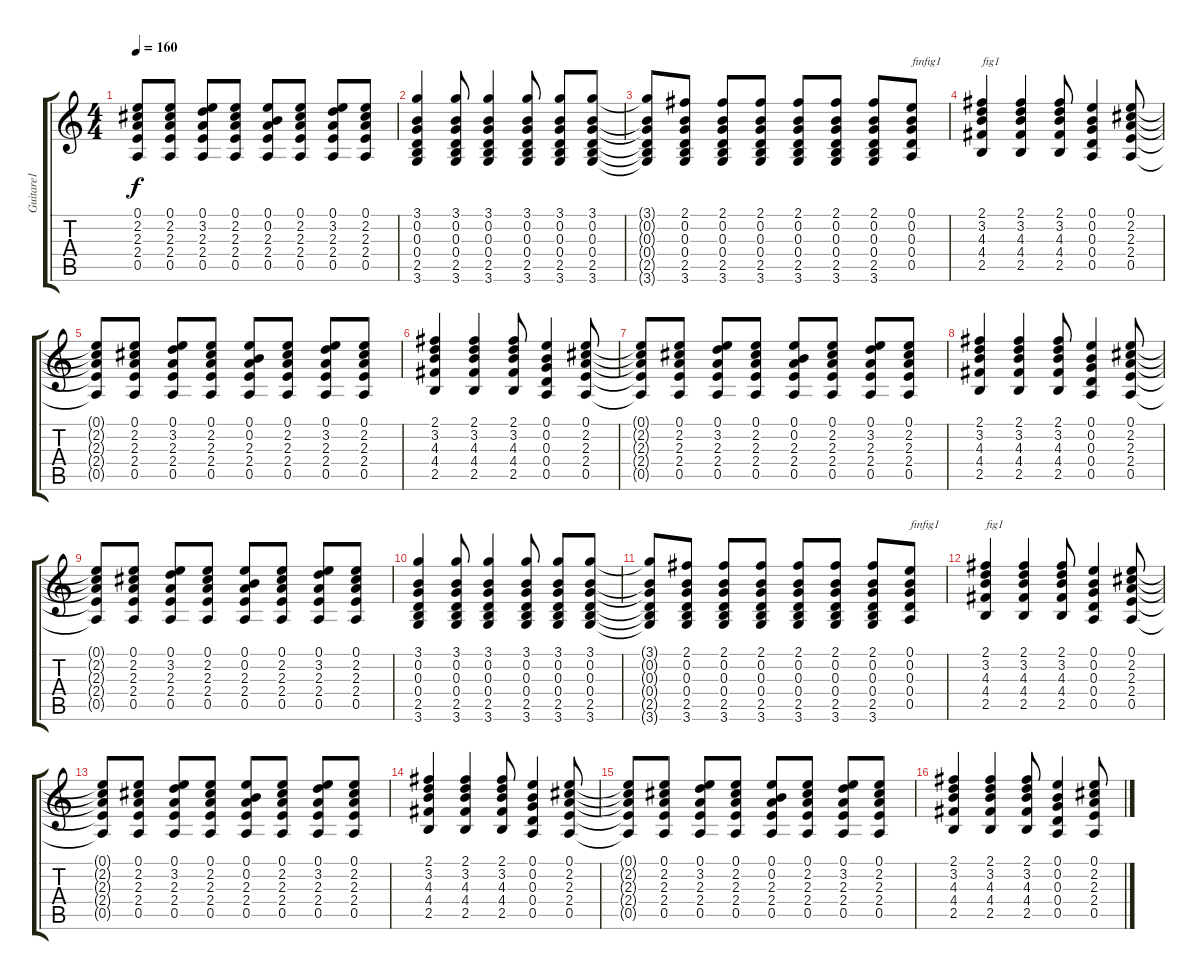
\track ("Guitare1" "Guitare1") {instrument electricguitarclean}
\staff {score tabs}
\tuning (E4 B3 G3 D3 A2 E2) {hide}
\ts (4 4)
\tempo 160
\clef g2
\ks c
(0.1{t} 2.2{t} 2.3{t} 2.4{t} 0.5{t}).8{dy f} (0.1 2.2 2.3 2.4 0.5).8 (0.1 3.2 2.3 2.4 0.5).8 (0.1 2.2 2.3 2.4 0.5).8 (0.1 0.2 2.3 2.4 0.5).8 (0.1 2.2 2.3 2.4 0.5).8 (0.1 3.2 2.3 2.4 0.5).8 (0.1 2.2 2.3 2.4 0.5).8 |
(3.1 0.2 0.3 0.4 2.5 3.6).4 (3.1 0.2 0.3 0.4 2.5 3.6).8 (3.1 0.2 0.3 0.4 2.5 3.6).4 (3.1 0.2 0.3 0.4 2.5 3.6).8 (3.1 0.2 0.3 0.4 2.5 3.6).8 (3.1 0.2 0.3 0.4 2.5 3.6).8 |
(3.1{t} 0.2{t} 0.3{t} 0.4{t} 2.5{t} 3.6{t}).8 (2.1 0.2 0.3 0.4 2.5 3.6).8 (2.1 0.2 0.3 0.4 2.5 3.6).8 (2.1 0.2 0.3 0.4 2.5 3.6).8 (2.1 0.2 0.3 0.4 2.5 3.6).8 (2.1 0.2 0.3 0.4 2.5 3.6).8 (2.1 0.2 0.3 0.4 2.5 3.6).8 (0.1 0.2 0.3 0.4 0.5).8{txt "finfig1"} |
(2.1 3.2 4.3 4.4 2.5).4{txt "fig1"} (2.1 3.2 4.3 4.4 2.5).4 (2.1 3.2 4.3 4.4 2.5).8 (0.1 0.2 0.3 0.4 0.5).4 (0.1 2.2 2.3 2.4 0.5).8 |
(0.1{t} 2.2{t} 2.3{t} 2.4{t} 0.5{t}).8 (0.1 2.2 2.3 2.4 0.5).8 (0.1 3.2 2.3 2.4 0.5).8 (0.1 2.2 2.3 2.4 0.5).8 (0.1 0.2 2.3 2.4 0.5).8 (0.1 2.2 2.3 2.4 0.5).8 (0.1 3.2 2.3 2.4 0.5).8 (0.1 2.2 2.3 2.4 0.5).8 |
(2.1 3.2 4.3 4.4 2.5).4 (2.1 3.2 4.3 4.4 2.5).4 (2.1 3.2 4.3 4.4 2.5).8 (0.1 0.2 0.3 0.4 0.5).4 (0.1 2.2 2.3 2.4 0.5).8 |
(0.1{t} 2.2{t} 2.3{t} 2.4{t} 0.5{t}).8 (0.1 2.2 2.3 2.4 0.5).8 (0.1 3.2 2.3 2.4 0.5).8 (0.1 2.2 2.3 2.4 0.5).8 (0.1 0.2 2.3 2.4 0.5).8 (0.1 2.2 2.3 2.4 0.5).8 (0.1 3.2 2.3 2.4 0.5).8 (0.1 2.2 2.3 2.4 0.5).8 |
(2.1 3.2 4.3 4.4 2.5).4 (2.1 3.2 4.3 4.4 2.5).4 (2.1 3.2 4.3 4.4 2.5).8 (0.1 0.2 0.3 0.4 0.5).4 (0.1 2.2 2.3 2.4 0.5).8 |
(0.1{t} 2.2{t} 2.3{t} 2.4{t} 0.5{t}).8 (0.1 2.2 2.3 2.4 0.5).8 (0.1 3.2 2.3 2.4 0.5).8 (0.1 2.2 2.3 2.4 0.5).8 (0.1 0.2 2.3 2.4 0.5).8 (0.1 2.2 2.3 2.4 0.5).8 (0.1 3.2 2.3 2.4 0.5).8 (0.1 2.2 2.3 2.4 0.5).8 |
(3.1 0.2 0.3 0.4 2.5 3.6).4 (3.1 0.2 0.3 0.4 2.5 3.6).8 (3.1 0.2 0.3 0.4 2.5 3.6).4 (3.1 0.2 0.3 0.4 2.5 3.6).8 (3.1 0.2 0.3 0.4 2.5 3.6).8 (3.1 0.2 0.3 0.4 2.5 3.6).8 |
(3.1{t} 0.2{t} 0.3{t} 0.4{t} 2.5{t} 3.6{t}).8 (2.1 0.2 0.3 0.4 2.5 3.6).8 (2.1 0.2 0.3 0.4 2.5 3.6).8 (2.1 0.2 0.3 0.4 2.5 3.6).8 (2.1 0.2 0.3 0.4 2.5 3.6).8 (2.1 0.2 0.3 0.4 2.5 3.6).8 (2.1 0.2 0.3 0.4 2.5 3.6).8 (0.1 0.2 0.3 0.4 0.5).8{txt "finfig1"} |
(2.1 3.2 4.3 4.4 2.5).4{txt "fig1"} (2.1 3.2 4.3 4.4 2.5).4 (2.1 3.2 4.3 4.4 2.5).8 (0.1 0.2 0.3 0.4 0.5).4 (0.1 2.2 2.3 2.4 0.5).8 |
(0.1{t} 2.2{t} 2.3{t} 2.4{t} 0.5{t}).8 (0.1 2.2 2.3 2.4 0.5).8 (0.1 3.2 2.3 2.4 0.5).8 (0.1 2.2 2.3 2.4 0.5).8 (0.1 0.2 2.3 2.4 0.5).8 (0.1 2.2 2.3 2.4 0.5).8 (0.1 3.2 2.3 2.4 0.5).8 (0.1 2.2 2.3 2.4 0.5).8 |
(2.1 3.2 4.3 4.4 2.5).4 (2.1 3.2 4.3 4.4 2.5).4 (2.1 3.2 4.3 4.4 2.5).8 (0.1 0.2 0.3 0.4 0.5).4 (0.1 2.2 2.3 2.4 0.5).8 |
(0.1{t} 2.2{t} 2.3{t} 2.4{t} 0.5{t}).8 (0.1 2.2 2.3 2.4 0.5).8 (0.1 3.2 2.3 2.4 0.5).8 (0.1 2.2 2.3 2.4 0.5).8 (0.1 0.2 2.3 2.4 0.5).8 (0.1 2.2 2.3 2.4 0.5).8 (0.1 3.2 2.3 2.4 0.5).8 (0.1 2.2 2.3 2.4 0.5).8 |
(2.1 3.2 4.3 4.4 2.5).4 (2.1 3.2 4.3 4.4 2.5).4 (2.1 3.2 4.3 4.4 2.5).8 (0.1 0.2 0.3 0.4 0.5).4 (0.1 2.2 2.3 2.4 0.5).8
